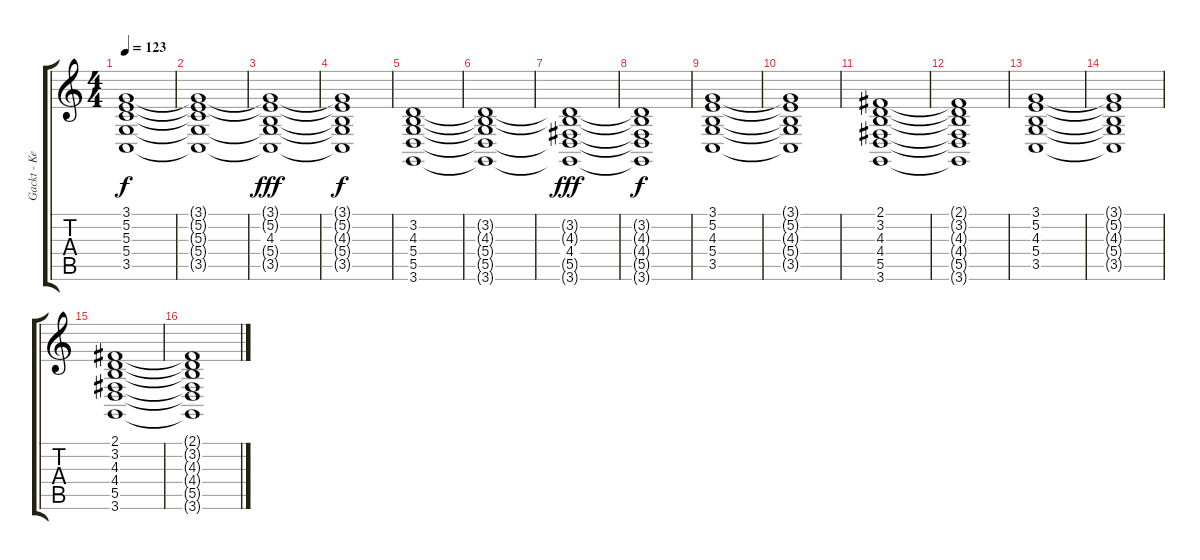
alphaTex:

\track ("Gackt - Keyboard" "Gackt - Ke") {instrument stringensemble1}
\staff {score tabs}
\tuning (E4 B3 G3 D3 A2 E2) {hide}
\ts (4 4)
\tempo 123
\clef g2
\ks c
(3.1 5.2 5.3 5.4 3.5).1{dy f} |
(3.1{t} 5.2{t} 5.3{t} 5.4{t} 3.5{t}).1 |
(3.1{t} 5.2{t} 4.3 5.4{t} 3.5{t}).1{dy fff} |
(3.1{t} 5.2{t} 4.3{t} 5.4{t} 3.5{t}).1{dy f} |
(3.2 4.3 5.4 5.5 3.6).1 |
(3.2{t} 4.3{t} 5.4{t} 5.5{t} 3.6{t}).1 |
(3.2{t} 4.3{t} 4.4 5.5{t} 3.6{t}).1{dy fff} |
(3.2{t} 4.3{t} 4.4{t} 5.5{t} 3.6{t}).1{dy f} |
(3.1 5.2 4.3 5.4 3.5).1 |
(3.1{t} 5.2{t} 4.3{t} 5.4{t} 3.5{t}).1 |
(2.1 3.2 4.3 4.4 5.5 3.6).1 |
(2.1{t} 3.2{t} 4.3{t} 4.4{t} 5.5{t} 3.6{t}).1 |
(3.1 5.2 4.3 5.4 3.5).1 |
(3.1{t} 5.2{t} 4.3{t} 5.4{t} 3.5{t}).1 |
(2.1 3.2 4.3 4.4 5.5 3.6).1 |
(2.1{t} 3.2{t} 4.3{t} 4.4{t} 5.5{t} 3.6{t}).1
